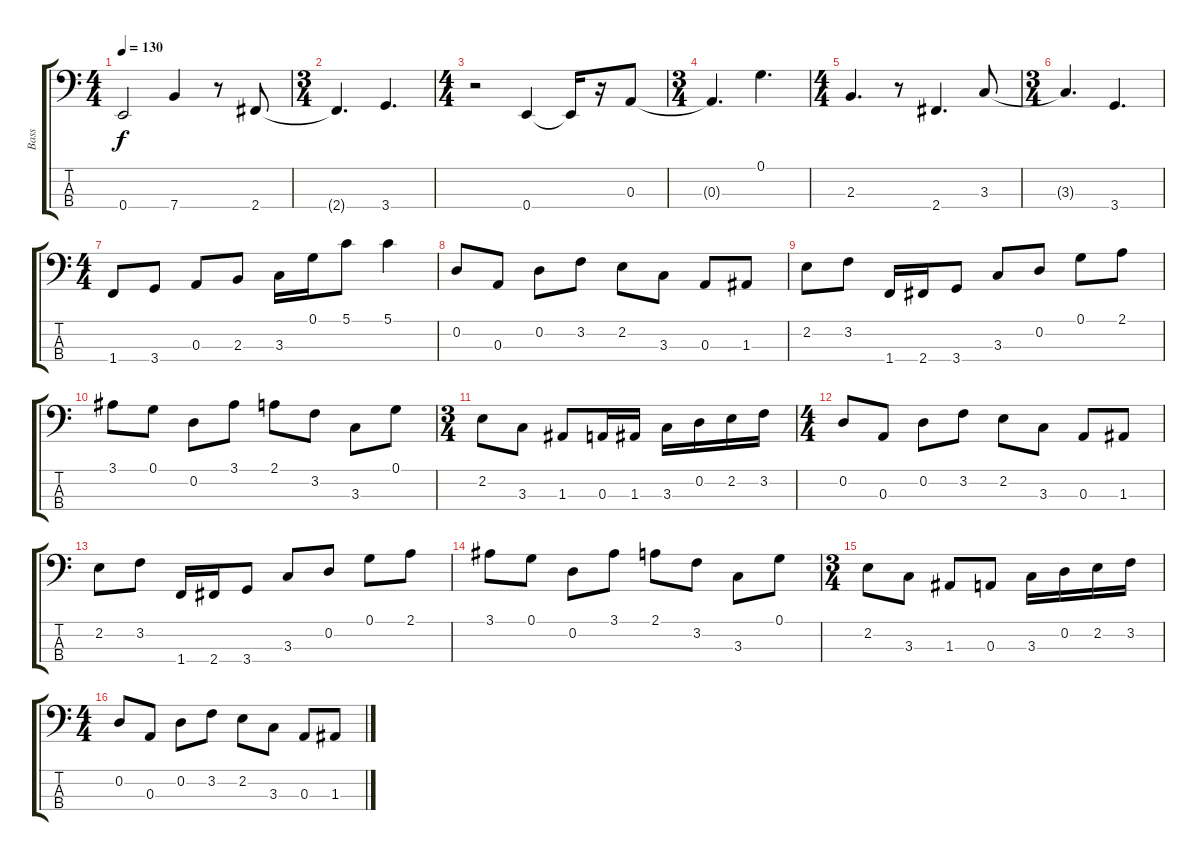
\track ("Bass" "Bass") {instrument electricbassfinger}
\staff {score tabs}
\tuning (G2 D2 A1 E1) {hide}
\ts (4 4)
\tempo 130
\clef f4
\ks c
0.4.2{dy f} 7.4.4 r.8 2.4.8 |
\ts (3 4)
2.4{t}.4{d} 3.4.4{d} |
\ts (4 4)
r.2 0.4.4 0.4{t}.16 r.16 0.3.8 |
\ts (3 4)
0.3{t}.4{d} 0.1.4{d} |
\ts (4 4)
2.3.4{d} r.8 2.4.4{d} 3.3.8 |
\ts (3 4)
3.3{t}.4{d} 3.4.4{d} |
\ts (4 4)
1.4.8 3.4.8 0.3.8 2.3.8 3.3.16 0.1.16 5.1.8 5.1.4 |
0.2.8 0.3.8 0.2.8 3.2.8 2.2.8 3.3.8 0.3.8 1.3.8 |
2.2.8 3.2.8 1.4.16 2.4.16 3.4.8 3.3.8 0.2.8 0.1.8 2.1.8 |
3.1.8 0.1.8 0.2.8 3.1.8 2.1.8 3.2.8 3.3.8 0.1.8 |
\ts (3 4)
2.2.8 3.3.8 1.3.8 0.3.16 1.3.16 3.3.16 0.2.16 2.2.16 3.2.16 |
\ts (4 4)
0.2.8 0.3.8 0.2.8 3.2.8 2.2.8 3.3.8 0.3.8 1.3.8 |
2.2.8 3.2.8 1.4.16 2.4.16 3.4.8 3.3.8 0.2.8 0.1.8 2.1.8 |
3.1.8 0.1.8 0.2.8 3.1.8 2.1.8 3.2.8 3.3.8 0.1.8 |
\ts (3 4)
2.2.8 3.3.8 1.3.8 0.3.8 3.3.16 0.2.16 2.2.16 3.2.16 |
\ts (4 4)
0.2.8 0.3.8 0.2.8 3.2.8 2.2.8 3.3.8 0.3.8 1.3.8
